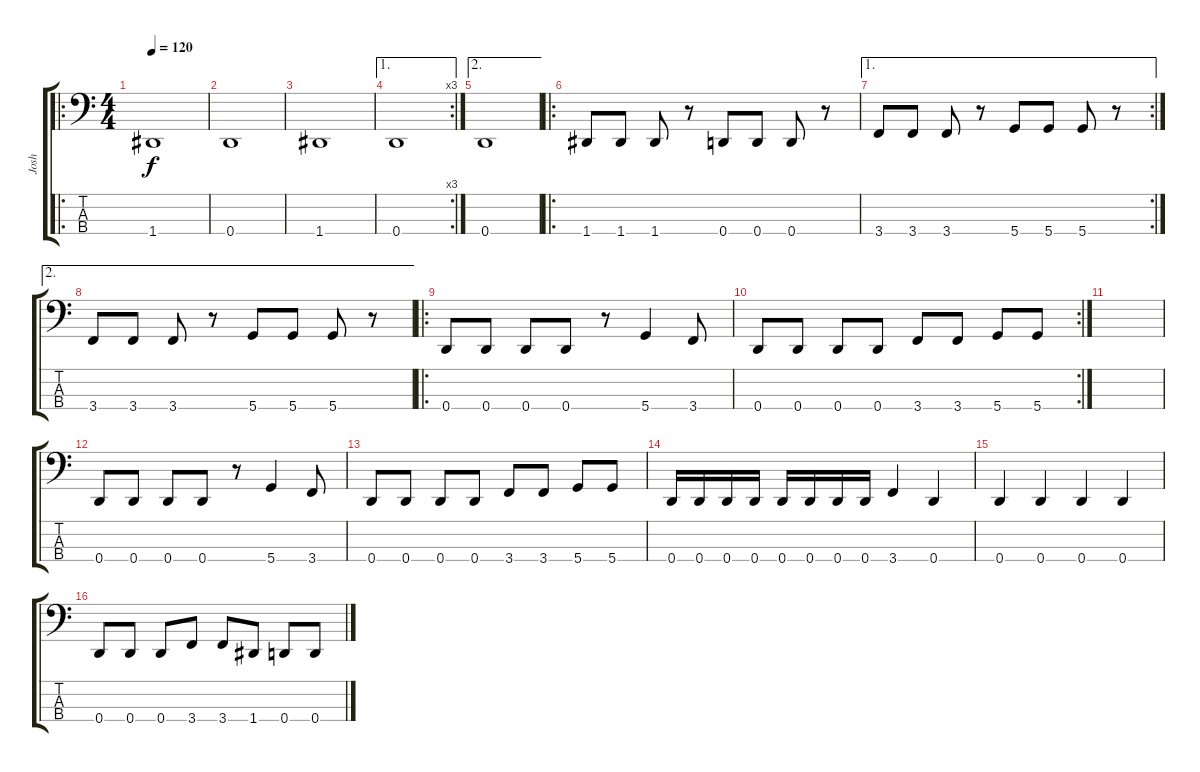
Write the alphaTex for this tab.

\track ("Josh" "Josh") {instrument electricbassfinger}
\staff {score tabs}
\tuning (G2 D2 A1 D1) {hide}
\ro
\ts (4 4)
\tempo 120
\clef f4
\ks c
1.4.1{dy f instrument electricbassfinger} |
0.4.1 |
1.4.1 |
\ae 1
\rc 3
0.4.1 |
\ae 2
0.4.1 |
\ro
1.4.8 1.4.8 1.4.8 r.8 0.4.8 0.4.8 0.4.8 r.8 |
\ae 1
\rc 2
3.4.8 3.4.8 3.4.8 r.8 5.4.8 5.4.8 5.4.8 r.8 |
\ae 2
3.4.8 3.4.8 3.4.8 r.8 5.4.8 5.4.8 5.4.8 r.8 |
\ro
0.4.8 0.4.8 0.4.8 0.4.8 r.8 5.4.4 3.4.8 |
\rc 2
0.4.8 0.4.8 0.4.8 0.4.8 3.4.8 3.4.8 5.4.8 5.4.8 |
|
0.4.8 0.4.8 0.4.8 0.4.8 r.8 5.4.4 3.4.8 |
0.4.8 0.4.8 0.4.8 0.4.8 3.4.8 3.4.8 5.4.8 5.4.8 |
0.4.16 0.4.16 0.4.16 0.4.16 0.4.16 0.4.16 0.4.16 0.4.16 3.4.4 0.4.4 |
0.4.4 0.4.4 0.4.4 0.4.4 |
0.4.8 0.4.8 0.4.8 3.4.8 3.4.8 1.4.8 0.4.8 0.4.8
